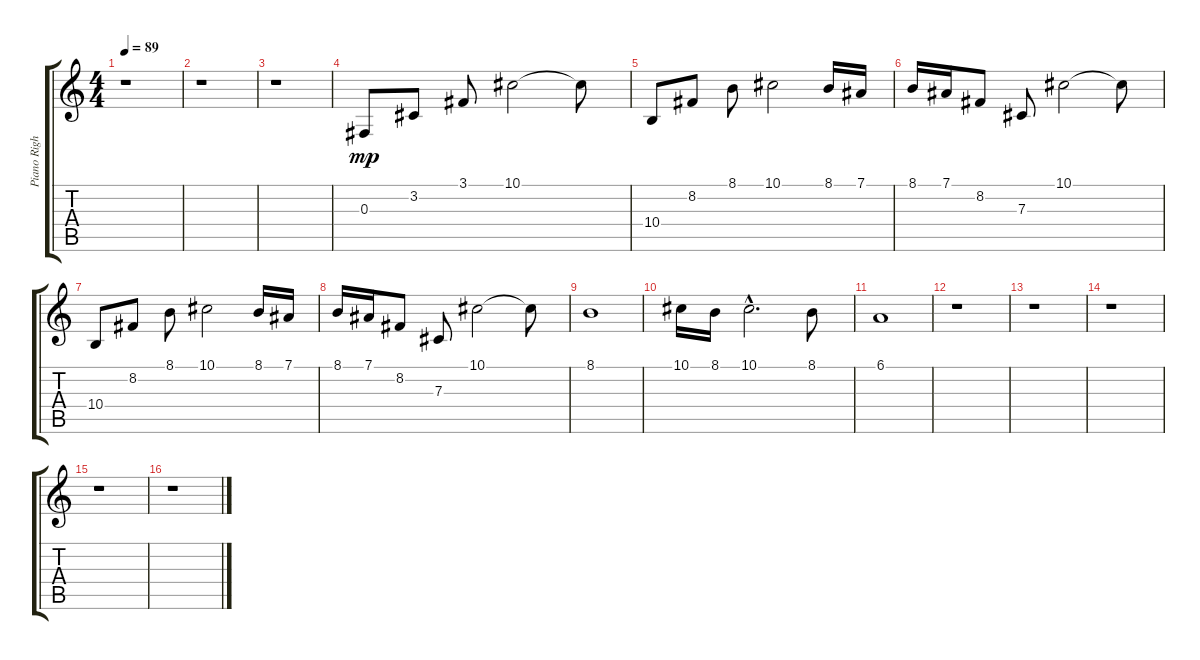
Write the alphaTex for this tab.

\track ("Piano Right Hand (Dizzy)" "Piano Righ") {instrument brightacousticpiano}
\staff {score tabs}
\tuning (Eb4 Bb3 Gb3 Db3 Ab2 Eb2) {hide}
\ts (4 4)
\tempo 89
\clef g2
\ks c
r.1{dy mp} |
r.1 |
r.1 |
0.3.8 3.2.8 3.1.8 10.1.2 10.1{t}.8 |
10.4.8 8.2.8 8.1.8 10.1.2 8.1.16 7.1.16 |
8.1.16 7.1.16 8.2.8 7.3.8 10.1.2 10.1{t}.8 |
10.4.8 8.2.8 8.1.8 10.1.2 8.1.16 7.1.16 |
8.1.16 7.1.16 8.2.8 7.3.8 10.1.2 10.1{t}.8 |
8.1.1 |
10.1.16 8.1.16 10.1{hac}.2{d} 8.1.8 |
6.1.1 |
r.1 |
r.1 |
r.1 |
r.1 |
r.1
